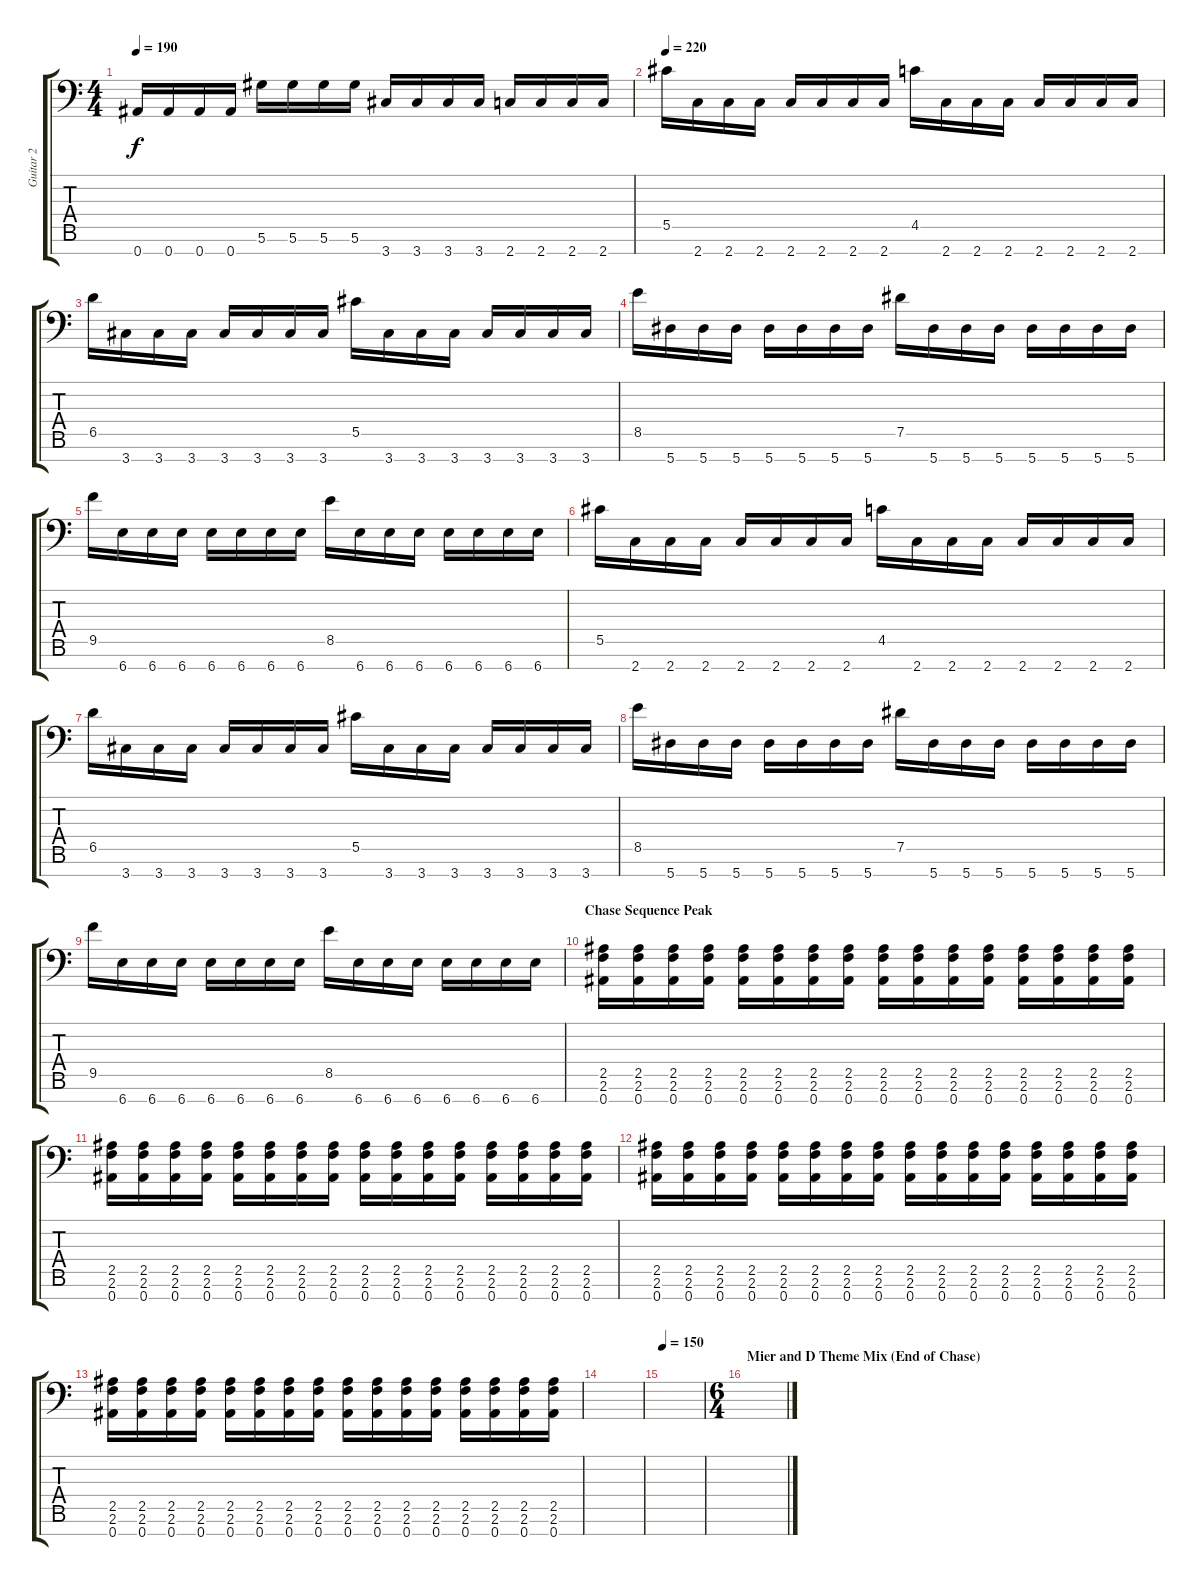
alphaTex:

\track ("Guitar 2" "Guitar 2") {instrument distortionguitar}
\staff {score tabs}
\tuning (Eb4 Bb3 Gb3 Db3 Ab2 Eb2 Bb1) {hide}
\ts (4 4)
\tempo 190
\clef f4
\ks c
0.7.16{dy f} 0.7.16 0.7.16 0.7.16 5.6.16 5.6.16 5.6.16 5.6.16 3.7.16 3.7.16 3.7.16 3.7.16 2.7.16 2.7.16 2.7.16 2.7.16 |
\tempo 220
5.5.16 2.7.16 2.7.16 2.7.16 2.7.16 2.7.16 2.7.16 2.7.16 4.5.16 2.7.16 2.7.16 2.7.16 2.7.16 2.7.16 2.7.16 2.7.16 |
6.5.16 3.7.16 3.7.16 3.7.16 3.7.16 3.7.16 3.7.16 3.7.16 5.5.16 3.7.16 3.7.16 3.7.16 3.7.16 3.7.16 3.7.16 3.7.16 |
8.5.16 5.7.16 5.7.16 5.7.16 5.7.16 5.7.16 5.7.16 5.7.16 7.5.16 5.7.16 5.7.16 5.7.16 5.7.16 5.7.16 5.7.16 5.7.16 |
9.5.16 6.7.16 6.7.16 6.7.16 6.7.16 6.7.16 6.7.16 6.7.16 8.5.16 6.7.16 6.7.16 6.7.16 6.7.16 6.7.16 6.7.16 6.7.16 |
5.5.16 2.7.16 2.7.16 2.7.16 2.7.16 2.7.16 2.7.16 2.7.16 4.5.16 2.7.16 2.7.16 2.7.16 2.7.16 2.7.16 2.7.16 2.7.16 |
6.5.16 3.7.16 3.7.16 3.7.16 3.7.16 3.7.16 3.7.16 3.7.16 5.5.16 3.7.16 3.7.16 3.7.16 3.7.16 3.7.16 3.7.16 3.7.16 |
8.5.16 5.7.16 5.7.16 5.7.16 5.7.16 5.7.16 5.7.16 5.7.16 7.5.16 5.7.16 5.7.16 5.7.16 5.7.16 5.7.16 5.7.16 5.7.16 |
9.5.16 6.7.16 6.7.16 6.7.16 6.7.16 6.7.16 6.7.16 6.7.16 8.5.16 6.7.16 6.7.16 6.7.16 6.7.16 6.7.16 6.7.16 6.7.16 |
\section ("" "Chase Sequence Peak")
(2.5 2.6 0.7).16 (2.5 2.6 0.7).16 (2.5 2.6 0.7).16 (2.5 2.6 0.7).16 (2.5 2.6 0.7).16 (2.5 2.6 0.7).16 (2.5 2.6 0.7).16 (2.5 2.6 0.7).16 (2.5 2.6 0.7).16 (2.5 2.6 0.7).16 (2.5 2.6 0.7).16 (2.5 2.6 0.7).16 (2.5 2.6 0.7).16 (2.5 2.6 0.7).16 (2.5 2.6 0.7).16 (2.5 2.6 0.7).16 |
(2.5 2.6 0.7).16 (2.5 2.6 0.7).16 (2.5 2.6 0.7).16 (2.5 2.6 0.7).16 (2.5 2.6 0.7).16 (2.5 2.6 0.7).16 (2.5 2.6 0.7).16 (2.5 2.6 0.7).16 (2.5 2.6 0.7).16 (2.5 2.6 0.7).16 (2.5 2.6 0.7).16 (2.5 2.6 0.7).16 (2.5 2.6 0.7).16 (2.5 2.6 0.7).16 (2.5 2.6 0.7).16 (2.5 2.6 0.7).16 |
(2.5 2.6 0.7).16 (2.5 2.6 0.7).16 (2.5 2.6 0.7).16 (2.5 2.6 0.7).16 (2.5 2.6 0.7).16 (2.5 2.6 0.7).16 (2.5 2.6 0.7).16 (2.5 2.6 0.7).16 (2.5 2.6 0.7).16 (2.5 2.6 0.7).16 (2.5 2.6 0.7).16 (2.5 2.6 0.7).16 (2.5 2.6 0.7).16 (2.5 2.6 0.7).16 (2.5 2.6 0.7).16 (2.5 2.6 0.7).16 |
(2.5 2.6 0.7).16 (2.5 2.6 0.7).16 (2.5 2.6 0.7).16 (2.5 2.6 0.7).16 (2.5 2.6 0.7).16 (2.5 2.6 0.7).16 (2.5 2.6 0.7).16 (2.5 2.6 0.7).16 (2.5 2.6 0.7).16 (2.5 2.6 0.7).16 (2.5 2.6 0.7).16 (2.5 2.6 0.7).16 (2.5 2.6 0.7).16 (2.5 2.6 0.7).16 (2.5 2.6 0.7).16 (2.5 2.6 0.7).16 |
|
\tempo 150
|
\ts (6 4)
\section ("" "Mier and D Theme Mix (End of Chase)")
